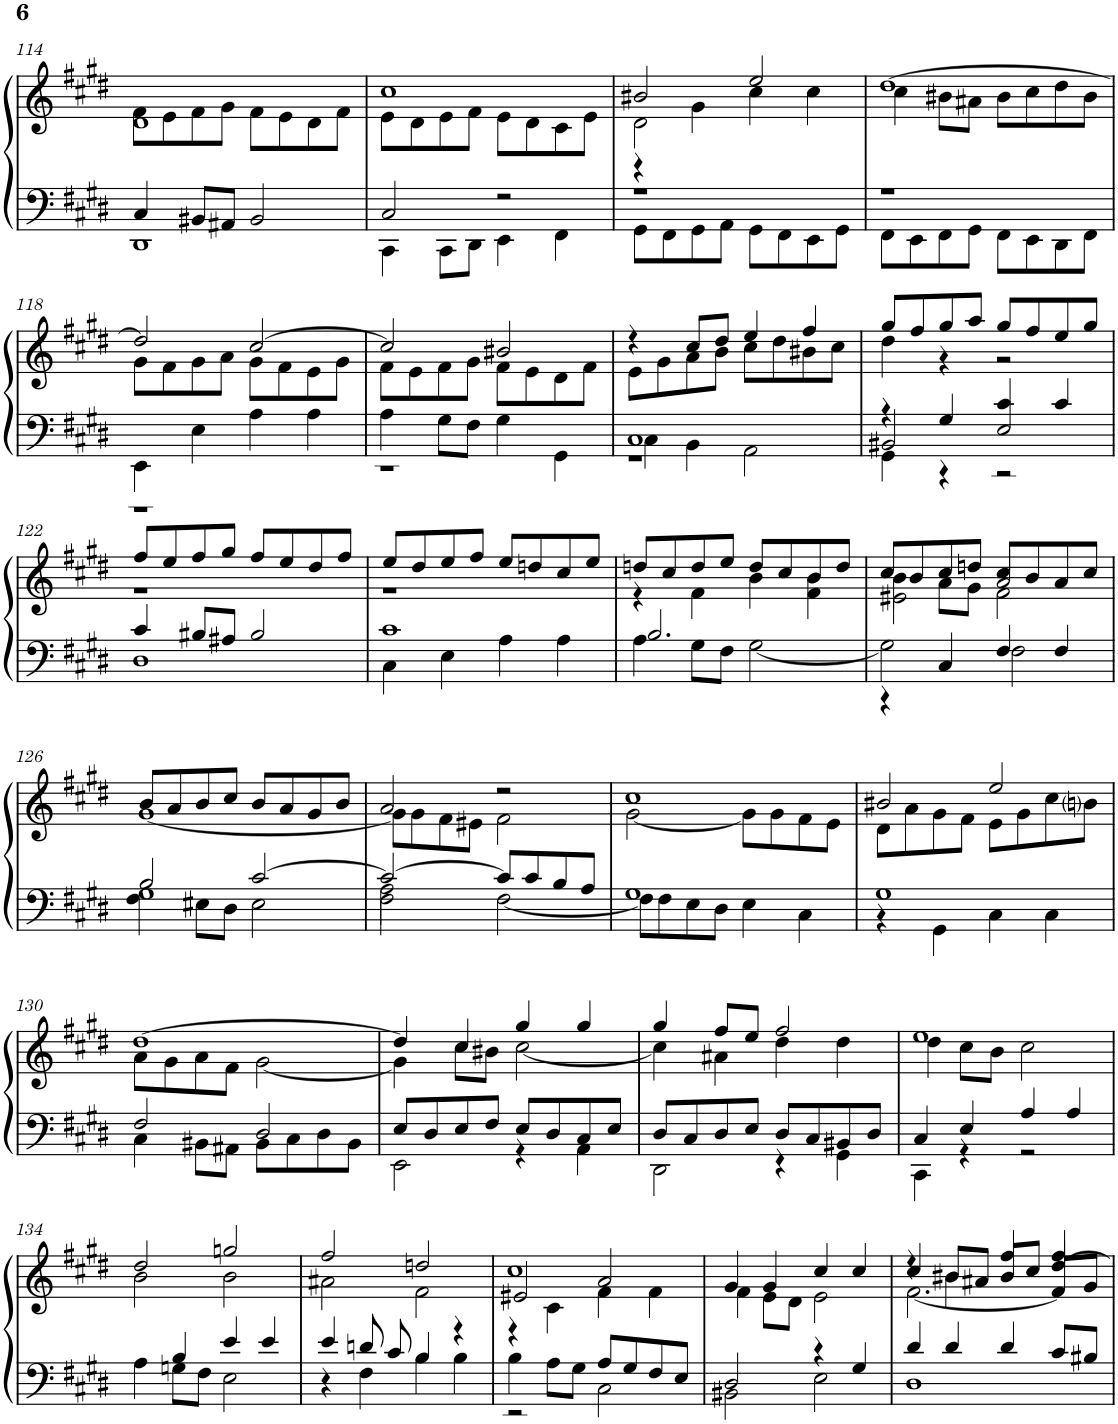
**kern	**kern
*part1	*part1
*staff2	*staff1
*I"Midi_1	*
!!LO:PB:g=z
*clefF4	*clefG2
*k[f#c#g#d#]	*k[f#c#g#d#]
*E:	*E:
*M6/4	*M6/4
=114	=114
*^	*^
*	*	*	*^
4C#/	1DD#	8f#\L	1d#	1ryy
.	.	8e\	.	.
8BB#X/L	.	8f#\	.	.
8AA#X/J	.	8g#\J	.	.
2BB#/	.	8f#\L	.	.
.	.	8e\	.	.
.	.	8d#\	.	.
.	.	8f#\J	.	.
=115	=115	=115	=115	=115
2C#/	4CC#\	8e\L	1cc#	1ryy
.	.	8d#\	.	.
.	8CC#\L	8e\	.	.
.	8DD#\J	8f#\J	.	.
2r	4EE\	8e\L	.	.
.	.	8d#\	.	.
.	4FF#\	8c#\	.	.
.	.	8e\J	.	.
=116	=116	=116	=116	=116
1r	8GG#\L	2d#\	2b#X/	4r
.	8FF#\	.	.	.
.	8GG#\	.	.	4g#\
.	8AA\J	.	.	.
.	8GG#\L	2ryy	2ee/	4cc#\
.	8FF#\	.	.	.
.	8EE\	.	.	4cc#\
.	8GG#\J	.	.	.
=117	=117	=117	=117	=117
1r	8FF#\L	[1dd#	4cc#\	1ryy
.	8EE\	.	.	.
.	8FF#\	.	8b#X\L	.
.	8GG#\J	.	8a#X\J	.
.	8FF#\L	.	8b#\L	.
.	8EE\	.	8cc#\	.
.	8DD#\	.	8dd#\	.
.	8FF#\J	.	8b#\J	.
!!LO:LB:g=z
=118	=118	=118	=118	=118
*	*^	*	*	*^
1ryy	4EE\	1r	2dd#/]	8g#\L	1ryy	1ryy
.	.	.	.	8f#\	.	.
.	4E\	.	.	8g#\	.	.
.	.	.	.	8a\J	.	.
.	4A\	.	[2cc#/	8g#\L	.	.
.	.	.	.	8f#\	.	.
.	4A\	.	.	8e\	.	.
.	.	.	.	8g#\J	.	.
=119	=119	=119	=119	=119	=119	=119
1ryy	4A\	1r	2cc#/]	8f#\L	1ryy	1ryy
.	.	.	.	8e\	.	.
.	8G#\L	.	.	8f#\	.	.
.	8F#\J	.	.	8g#\J	.	.
.	4G#\	.	2b#X/	8f#\L	.	.
.	.	.	.	8e\	.	.
.	4GG#\	.	.	8d#\	.	.
.	.	.	.	8f#\J	.	.
=120	=120	=120	=120	=120	=120	=120
1C#	4C#\	1r	4r	8e\L	1ryy	1ryy
.	.	.	.	8g#\	.	.
.	4BB\	.	8cc#/L	8a\	.	.
.	.	.	8dd#/J	8b\J	.	.
.	2AA\	.	4ee/	8cc#\L	.	.
.	.	.	.	8dd#\	.	.
.	.	.	4ff#/	8b#X\	.	.
.	.	.	.	8cc#\J	.	.
=121	=121	=121	=121	=121	=121	=121
4r	2BB#X/	4GG#\	8gg#/L	4dd#\	1ryy	1ryy
.	.	.	8ff#/	.	.	.
4G#/	.	4r	8gg#/	4r	.	.
.	.	.	8aa/J	.	.	.
4c#/	2E/	2r	8gg#/L	2r	.	.
.	.	.	8ff#/	.	.	.
4c#/	.	.	8ee/	.	.	.
.	.	.	8gg#/J	.	.	.
!!LO:LB:g=z	!!	!!	!!
=122	=122	=122	=122	=122	=122	=122
4c#/	1D#	1ryy	8ff#/L	1r	1ryy	1ryy
.	.	.	8ee/	.	.	.
8B#X/L	.	.	8ff#/	.	.	.
8A#X/J	.	.	8gg#/J	.	.	.
2B#/	.	.	8ff#/L	.	.	.
.	.	.	8ee/	.	.	.
.	.	.	8dd#/	.	.	.
.	.	.	8ff#/J	.	.	.
=123	=123	=123	=123	=123	=123	=123
1c#	4C#\	1ryy	8ee/L	1r	1ryy	1ryy
.	.	.	8dd#/	.	.	.
.	4E\	.	8ee/	.	.	.
.	.	.	8ff#/J	.	.	.
.	4A\	.	8ee/L	.	.	.
.	.	.	8ddn/	.	.	.
.	4A\	.	8cc#/	.	.	.
.	.	.	8ee/J	.	.	.
=124	=124	=124	=124	=124	=124	=124
2.B/	4A\	1ryy	8ddn/L	4r	1ryy	1ryy
.	.	.	8cc#/	.	.	.
.	8G#\L	.	8dd/	4f#\	.	.
.	8F#\J	.	8ee/J	.	.	.
.	[2G#\	.	8dd/L	4b\	.	.
.	.	.	8cc#/	.	.	.
4ryy	.	.	8b/	4f#\ 4b\	.	.
.	.	.	8dd/J	.	.	.
=125	=125	=125	=125	=125	=125	=125
1ryy	2G#\]	4r	8cc#/L	4b\	2e#X\	1ryy
.	.	.	8b/	.	.	.
.	.	4C#/	8cc#/	8a\L	.	.
.	.	.	8ddn/J	8g#\J	.	.
.	2F#\	4F#/	8cc#/L	2a/	2f#\	.
.	.	.	8b/	.	.	.
.	.	4F#/	8a/	.	.	.
.	.	.	8cc#/J	.	.	.
!!LO:LB:g=z	!!	!!	!!
=126	=126	=126	=126	=126	=126	=126
2B/	1G#	4F#\	8b/L	[1g#	1ryy	1ryy
.	.	.	8a/	.	.	.
.	.	8E#X\L	8b/	.	.	.
.	.	8D#\J	8cc#/J	.	.	.
[2c#/	.	2E#\	8b/L	.	.	.
.	.	.	8a/	.	.	.
.	.	.	8g#/	.	.	.
.	.	.	8b/J	.	.	.
=127	=127	=127	=127	=127	=127	=127
2c#/_	2A\	2F#\	2a/	8g#\L]	1ryy	1ryy
.	.	.	.	8g#\	.	.
.	.	.	.	8f#\	.	.
.	.	.	.	8e#X\J	.	.
8c#/L]	[2F#\	2ryy	2r	2f#\	.	.
8c#/	.	.	.	.	.	.
8B/	.	.	.	.	.	.
8A/J	.	.	.	.	.	.
=128	=128	=128	=128	=128	=128	=128
1G#	8F#\L]	1ryy	1cc#	[2g#\	1ryy	1ryy
.	8F#\	.	.	.	.	.
.	8E\	.	.	.	.	.
.	8D#\J	.	.	.	.	.
.	4E\	.	.	8g#\L]	.	.
.	.	.	.	8g#\	.	.
.	4C#\	.	.	8f#\	.	.
.	.	.	.	8e\J	.	.
=129	=129	=129	=129	=129	=129	=129
1G#	4r	1ryy	2b#X/	8d#\L	1ryy	1ryy
.	.	.	.	8a\	.	.
.	4GG#\	.	.	8g#\	.	.
.	.	.	.	8f#\J	.	.
.	4C#\	.	2ee/	8e\L	.	.
.	.	.	.	8g#\	.	.
.	4C#\	.	.	8cc#\	.	.
.	.	.	.	8bni\J	.	.
!!LO:LB:g=z	!!	!!	!!
=130	=130	=130	=130	=130	=130	=130
2F#/	4C#\	1ryy	[1dd#	8a\L	1ryy	1ryy
.	.	.	.	8g#\	.	.
.	8BB#X\L	.	.	8a\	.	.
.	8AA#X\J	.	.	8f#\J	.	.
2D#/	8BB#\L	.	.	[2g#\	.	.
.	8C#\	.	.	.	.	.
.	8D#\	.	.	.	.	.
.	8BB#\J	.	.	.	.	.
=131	=131	=131	=131	=131	=131	=131
8E/L	2EE\	1ryy	4dd#/]	4g#\]	1ryy	1ryy
8D#/	.	.	.	.	.	.
8E/	.	.	4cc#/	8cc#\L	.	.
8F#/J	.	.	.	8b#X\J	.	.
8E/L	4r	.	4gg#/	[2cc#\	.	.
8D#/	.	.	.	.	.	.
8C#/	4AA\	.	4gg#/	.	.	.
8E/J	.	.	.	.	.	.
=132	=132	=132	=132	=132	=132	=132
8D#/L	2DD#\	1ryy	4gg#/	4cc#\]	1ryy	1ryy
8C#/	.	.	.	.	.	.
8D#/	.	.	8ff#/L	4a#X\	.	.
8E/J	.	.	8ee/J	.	.	.
8D#/L	4r	.	2ff#/	4dd#\	.	.
8C#/	.	.	.	.	.	.
8BB#X/	4GG#\	.	.	4dd#\	.	.
8D#/J	.	.	.	.	.	.
=133	=133	=133	=133	=133	=133	=133
1ryy	4C#/	4CC#\	1ee	4dd#\	1ryy	1ryy
.	4E/	4r	.	8cc#\L	.	.
.	.	.	.	8b\J	.	.
.	4A/	2r	.	2cc#\	.	.
.	4A/	.	.	.	.	.
!!LO:LB:g=z	!!	!!	!!
=134	=134	=134	=134	=134	=134	=134
4ryy	4A\	1ryy	2dd#/	2b\	1ryy	1ryy
4B/	8Gn\L	.	.	.	.	.
.	8F#\J	.	.	.	.	.
4e/	2E\	.	2ggn/	2b\	.	.
4e/	.	.	.	.	.	.
=135	=135	=135	=135	=135	=135	=135
4e/	4ryy	4r	2ff#/	2a#X\	1ryy	1ryy
8dn/	4F#\	4ryy	.	.	.	.
8c#/	.	.	.	.	.	.
4B/	4B\	4ryy	2f#\	2ddn/	.	.
4r	4B\	4ryy	.	.	.	.
=136	=136	=136	=136	=136	=136	=136
1ryy	4B\	2r	2e#X/	1cc#	4r	1ryy
.	8A\L	.	.	.	4c#\	.
.	8G#\J	.	.	.	.	.
.	8A/L	2C#\	2a/	.	4f#\	.
.	8G#/	.	.	.	.	.
.	8F#/	.	.	.	4f#\	.
.	8E/J	.	.	.	.	.
=137	=137	=137	=137	=137	=137	=137
2D#/	2BB#X\	1ryy	4g#/	1ryy	4f#\	1ryy
.	.	.	4g#/	.	8e\L	.
.	.	.	.	.	8d#\J	.
4r	2E\	.	4cc#/	.	2e\	.
4G#/	.	.	4cc#/	.	.	.
*	*v	*v	*	*	*	*
=138	=138	=138	=138	=138	=138
4d#/	1D#	4cc#/	4r	[2.f#\	1ryy
4d#/	.	8b#X/L	4b#\	.	.
.	.	8a#X/J	.	.	.
4d#/	.	8b#/L	4ff#/	.	.
.	.	8cc#/J	.	.	.
8c#/L	.	[4dd#/	4ff#/	8f#/L]	.
8B#X/J	.	.	.	8g#/J	.
*v	*v	*	*	*	*
*	*v	*v	*v	*v
=	=
*-	*-
